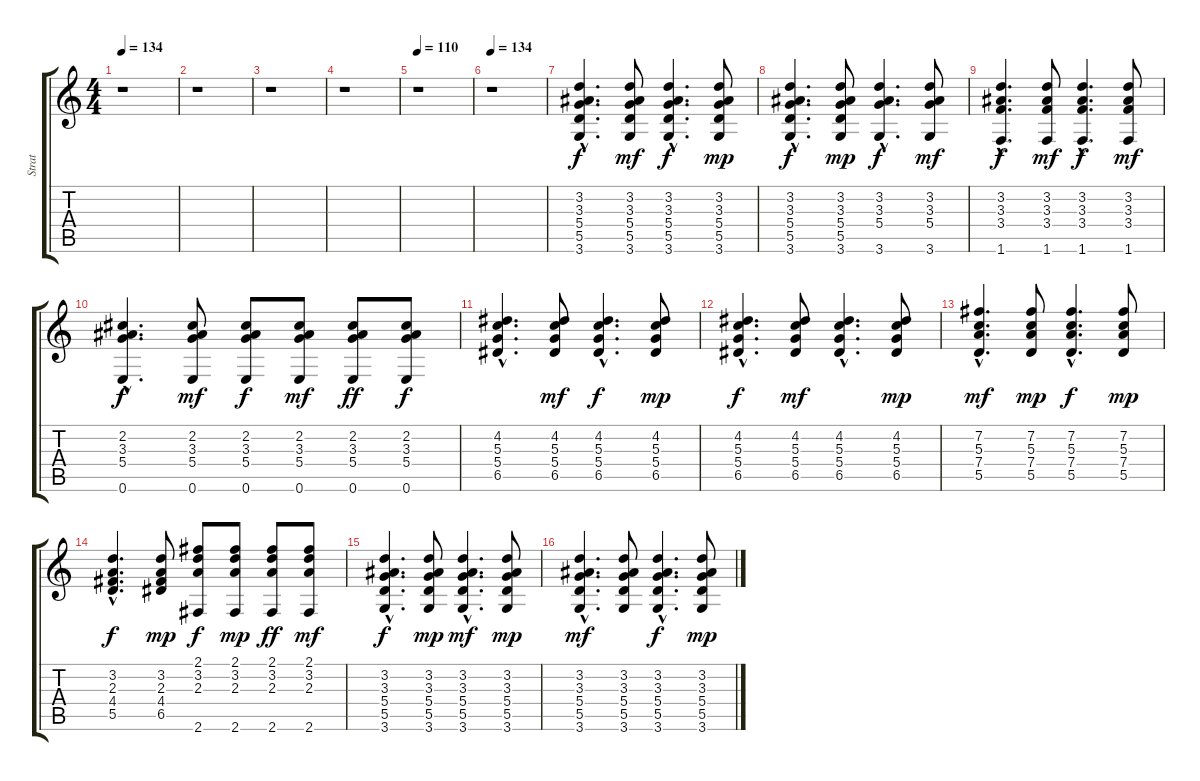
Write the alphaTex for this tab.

\track ("Strat" "Strat") {instrument acousticguitarsteel}
\staff {score tabs}
\tuning (E4 B3 G3 D3 A2 E2) {hide}
\ts (4 4)
\tempo 134
\clef g2
\ks c
r.1{dy f} |
r.1 |
r.1 |
r.1 |
\tempo 110
r.1 |
\tempo 134
r.1 |
(3.2{hac} 3.3{hac} 5.4{hac} 5.5{hac} 3.6{hac}).4{d} (3.2 3.3 5.4 5.5 3.6).8{dy mf} (3.2{hac} 3.3{hac} 5.4{hac} 5.5{hac} 3.6{hac}).4{d dy f} (3.2 3.3 5.4 5.5 3.6).8{dy mp} |
(3.2{hac} 3.3{hac} 5.4{hac} 5.5{hac} 3.6{hac}).4{d dy f} (3.2 3.3 5.4 5.5 3.6).8{dy mp} (3.2{hac} 3.3{hac} 5.4{hac} 3.6{hac}).4{d dy f} (3.2 3.3 5.4 3.6).8{dy mf} |
(3.2{hac} 3.3{hac} 3.4{hac} 1.6{hac}).4{d dy f} (3.2 3.3 3.4 1.6).8{dy mf} (3.2{hac} 3.3{hac} 3.4{hac} 1.6{hac}).4{d dy f} (3.2 3.3 3.4 1.6).8{dy mf} |
(2.2{hac} 3.3{hac} 5.4{hac} 0.6{hac}).4{d dy f} (2.2 3.3 5.4 0.6).8{dy mf} (2.2 3.3 5.4 0.6).8{dy f} (2.2 3.3 5.4 0.6).8{dy mf} (2.2 3.3 5.4 0.6).8{dy ff} (2.2 3.3 5.4 0.6).8{dy f} |
(4.2{hac} 5.3{hac} 5.4{hac} 6.5{hac}).4{d} (4.2 5.3 5.4 6.5).8{dy mf} (4.2{hac} 5.3{hac} 5.4{hac} 6.5{hac}).4{d dy f} (4.2 5.3 5.4 6.5).8{dy mp} |
(4.2{hac} 5.3{hac} 5.4{hac} 6.5{hac}).4{d dy f} (4.2 5.3 5.4 6.5).8{dy mf} (4.2{hac} 5.3{hac} 5.4{hac} 6.5{hac}).4{d} (4.2 5.3 5.4 6.5).8{dy mp} |
(7.2{hac} 5.3{hac} 7.4{hac} 5.5{hac}).4{d dy mf} (7.2 5.3 7.4 5.5).8{dy mp} (7.2{hac} 5.3{hac} 7.4{hac} 5.5{hac}).4{d dy f} (7.2 5.3 7.4 5.5).8{dy mp} |
(3.2{hac} 2.3{hac} 4.4{hac} 5.5{hac}).4{d dy f} (3.2 2.3 4.4 6.5).8{dy mp} (2.1 3.2 2.3 2.6).8{dy f} (2.1 3.2 2.3 2.6).8{dy mp} (2.1 3.2 2.3 2.6).8{dy ff} (2.1 3.2 2.3 2.6).8{dy mf} |
(3.2{hac} 3.3{hac} 5.4{hac} 5.5{hac} 3.6{hac}).4{d dy f} (3.2 3.3 5.4 5.5 3.6).8{dy mp} (3.2{hac} 3.3{hac} 5.4{hac} 5.5{hac} 3.6{hac}).4{d dy mf} (3.2 3.3 5.4 5.5 3.6).8{dy mp} |
(3.2{hac} 3.3{hac} 5.4{hac} 5.5{hac} 3.6{hac}).4{d dy mf} (3.2 3.3 5.4 5.5 3.6).8 (3.2{hac} 3.3{hac} 5.4{hac} 5.5{hac} 3.6{hac}).4{d dy f} (3.2 3.3 5.4 5.5 3.6).8{dy mp}
